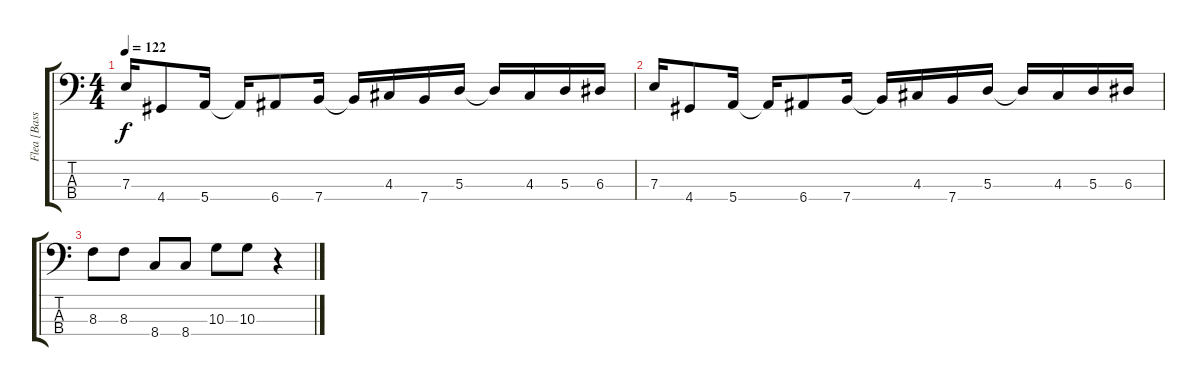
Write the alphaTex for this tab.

\track ("Flea [Bass]" "Flea [Bass") {instrument electricbassfinger}
\staff {score tabs}
\tuning (G2 D2 A1 E1) {hide}
\ts (4 4)
\tempo 122
\clef f4
\ks c
7.3.16{dy f} 4.4.8 5.4.16 5.4{t}.16 6.4.8 7.4.16 7.4{t}.16 4.3.16 7.4.16 5.3.16 5.3{t}.16 4.3.16 5.3.16 6.3.16 |
7.3.16 4.4.8 5.4.16 5.4{t}.16 6.4.8 7.4.16 7.4{t}.16 4.3.16 7.4.16 5.3.16 5.3{t}.16 4.3.16 5.3.16 6.3.16 |
8.3.8 8.3.8 8.4.8 8.4.8 10.3.8 10.3.8 r.4
